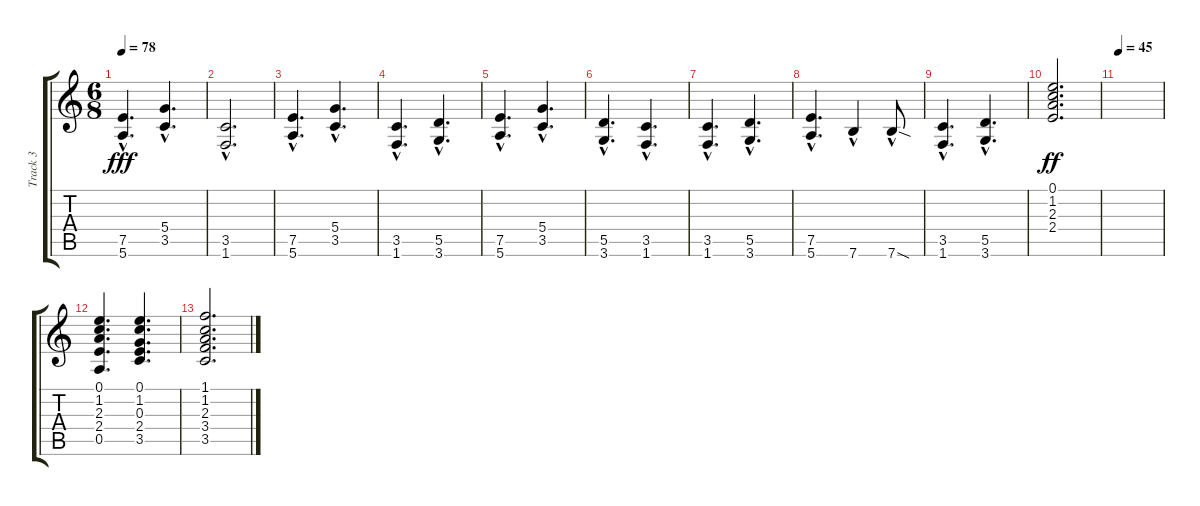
\track ("Track 3" "Track 3") {instrument electricguitarclean}
\staff {score tabs}
\tuning (E4 B3 G3 D3 A2 E2) {hide}
\ts (6 8)
\tempo 78
\clef g2
\ks c
(7.5{hac} 5.6{hac}).4{d dy fff volume 16} (5.4{hac} 3.5{hac}).4{d} |
(3.5{hac} 1.6{hac}).2{d} |
(7.5{hac} 5.6{hac}).4{d} (5.4{hac} 3.5{hac}).4{d} |
(3.5{hac} 1.6{hac}).4{d} (5.5{hac} 3.6{hac}).4{d} |
(7.5{hac} 5.6{hac}).4{d} (5.4{hac} 3.5{hac}).4{d} |
(5.5{hac} 3.6{hac}).4{d} (3.5{hac} 1.6{hac}).4{d} |
(3.5{hac} 1.6{hac}).4{d} (5.5{hac} 3.6{hac}).4{d} |
(7.5{hac} 5.6{hac}).4{d} 7.6{hac}.4 7.6{sod hac}.8 |
(3.5{hac} 1.6{hac}).4{d} (5.5{hac} 3.6{hac}).4{d} |
(0.1 1.2 2.3 2.4).2{d dy ff} |
\tempo 45
|
(0.1 1.2 2.3 2.4 0.5).4{d} (0.1 1.2 0.3 2.4 3.5).4{d} |
(1.1 1.2 2.3 3.4 3.5).2{d}
